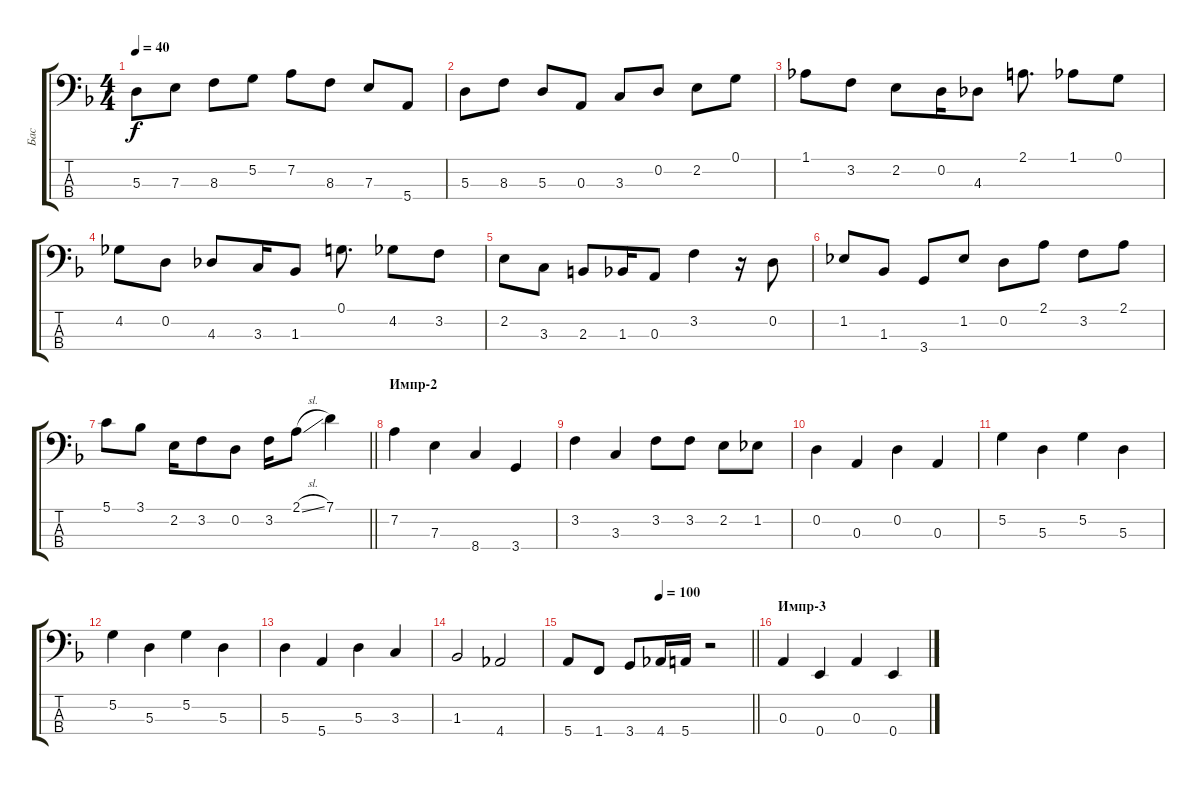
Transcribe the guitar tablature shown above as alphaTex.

\track ("Бас" "Бас") {instrument electricbasspick}
\staff {score tabs}
\tuning (G2 D2 A1 E1) {hide}
\ts (4 4)
\tempo 40
\clef f4
\ks dminor
5.3.8{dy f} 7.3.8 8.3.8 5.2.8 7.2.8 8.3.8 7.3.8 5.4.8 |
5.3.8 8.3.8 5.3.8 0.3.8 3.3.8 0.2.8 2.2.8 0.1.8 |
1.1.8 3.2.8 2.2.8 0.2.16 4.3.8 2.1.8{d} 1.1.8 0.1.8 |
4.2.8 0.2.8 4.3.8 3.3.16 1.3.8 0.1.8{d} 4.2.8 3.2.8 |
2.2.8 3.3.8 2.3.8 1.3.16 0.3.8 3.2.4 r.16 0.2.8 |
1.2.8 1.3.8 3.4.8 1.2.8 0.2.8 2.1.8 3.2.8 2.1.8 |
\barLineRight lightlight
5.1.8 3.1.8 2.2.16 3.2.8 0.2.8 3.2.16 2.1{sl}.8 7.1.4 |
\section ("" "Импр-2")
7.2.4{volume 12} 7.3.4 8.4.4 3.4.4 |
3.2.4 3.3.4 3.2.8 3.2.8 2.2.8 1.2.8 |
0.2.4 0.3.4 0.2.4 0.3.4 |
5.2.4 5.3.4 5.2.4 5.3.4 |
5.2.4 5.3.4 5.2.4 5.3.4 |
5.3.4 5.4.4 5.3.4 3.3.4 |
1.3.2 4.4.2 |
\tempo (100 0.5)
\barLineRight lightlight
5.4.8 1.4.8 3.4.8 4.4.16 5.4.16 r.2 |
\section ("" "Импр-3")
0.3.4 0.4.4 0.3.4 0.4.4
